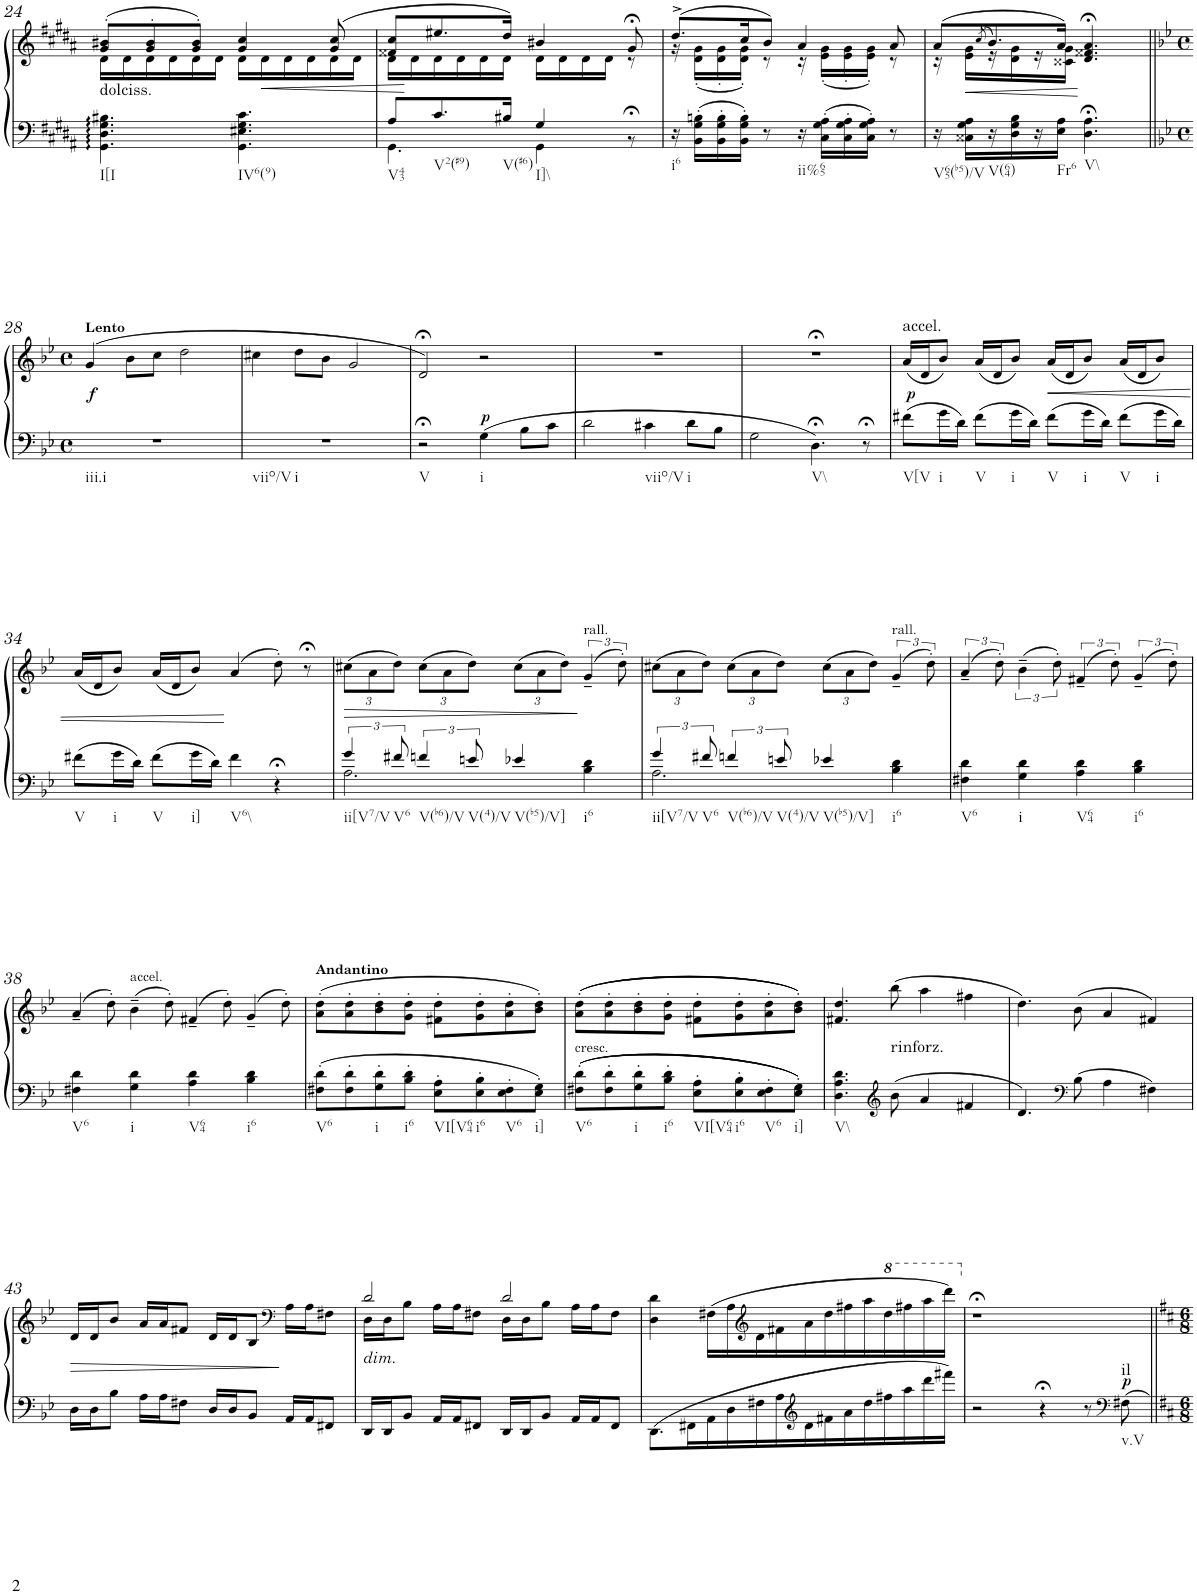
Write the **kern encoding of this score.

**kern	**kern	**dynam
*part1	*part1	*part1
*staff2	*staff1	*staff1/2
*I"Piano	*	*
*I'Pno.	*	*
!!LO:PB:g=z
*clefF4	*clefG2	*
*k[f#c#g#d#a#]	*k[f#c#g#d#a#]	*
*M6/8	*M6/8	*
=24	=24	=24
*	*^	*
!	!LO:TX:b:t=dolciss.	!	!
!LO:TX:b:t=I[I	!	!	!
4.GG#\ 4.D#\ 4.G#\ 4.B#X\	(8g#/' 8b#X/'L	16d#\LL	.
.	.	16d#\	.
.	8g#/' 8b#/'	16d#\	.
.	.	16d#\	.
.	8g#/' 8b#/'J)	16d#\	.
.	.	16d#\JJ	.
!LO:TX:b:t=IV6(9)	!	!	!
4.GG#\ 4.E#X\ 4.G#\ 4.c#\	4g#/ 4cc#/	16d#\LL	.
!	!	!	!LO:HP:b
.	.	16d#\	<
.	.	16d#\	.
.	.	16d#\	.
.	(8g#/ 8cc#/	16d#\	.
.	.	16d#\JJ	.
=25	=25	=25	=25
*^	*	*	*
!LO:TX:b:t=V43	!	!	!	!
8A#/L	4.GG#\	8f##X/ 8cc#/L	16d#\LL	.
.	.	.	16d#\	.
!LO:TX:b:t=V2(#9)	!	!	!	!
8.c#/	.	8.ee#X/	16d#\	.
.	.	.	16d#\	.
.	.	.	16d#\	.
!LO:TX:b:t=V(#6)	!	!	!	!
16B#X/Jk	.	16dd#/Jk)	16d#\JJ	.
!LO:TX:b:t=I]\\	!	!	!	!
4G#/	4GG#\	4b#X/	16d#\LL	.
.	.	.	16d#\	.
.	.	.	16d#\	.
.	.	.	16d#\JJ	.
8r;<yy	8r	8g#;</	8r	.
=26	=26	=26	=26	=26
!LO:TX:b:t=i6	!	!	!	!
*v	*v	*	*	*
16r	(8.dd#^/L	16r	.
16BB\' 16G#\' 16Bn\'LL	.	(16d#\' 16g#\'LL	.
16BB\' 16G#\' 16B\'	.	16d#\' 16g#\'	.
16BB\' 16G#\' 16B\'JJ	16cc#/K	16d#\' 16g#\'JJ)	.
8r	8b/J)	8r	.
!LO:TX:b:t=ii%65	!	!	!
16r	4a#/	16r	.
16C#\' 16G#\' 16A#\'LL	.	(16e\' 16g#\'LL	.
16C#\' 16G#\' 16A#\'	.	16e\' 16g#\'	.
16C#\' 16G#\' 16A#\'JJ	.	16e\' 16g#\'JJ)	.
8r	8a#/	8r	.
=27	=27	=27	=27
!LO:TX:b:t=V65(b5)/V	!	!	!
16r	(8a#/L	16r	.
!	!	!	!LO:HP:b
16C##X\ 16G#\ 16A#\LL	.	16e\ 16g#\LL	<
.	(8qcc#/	.	.
!LO:TX:b:t=V(64)	!	!	!
16r	8.b/)	16r	.
16D#\ 16G#\ 16B\	.	16d#\ 16g#\	.
16r	.	16r	.
!LO:TX:b:t=Fr6	!	!	!
16E\ 16A#\JJ	16a#/Jk)	16c##X\ 16g#\JJ	.
!LO:TX:b:t=V\\	!	!	!
4.D#\;< 4.A#\;<	4.d#/;< 4.f##X/;< 4.a#/;<	4.ryy	[
*	*v	*v	*
!!LO:LB:g=z
=28||	=28||	=28||
*k[b-e-]	*k[b-e-]	*
*M4/4	*M4/4	*
*met(c)	*met(c)	*
*	*^	*
!	!LO:TX:a:B:t=Lento	!	!
!LO:TX:b:t=iii.i	!	!	!
!	!	!	!LO:DY:b
*	*v	*v	*
1r	(4g/	f
.	8b-\L	.
.	8cc\J	.
.	2dd\	.
=29	=29	=29
!LO:TX:b:t=viio/V	!	!
!LO:TX:b:t=i	!	!
1r	4cc#X\	.
.	8dd\L	.
.	8b-\J	.
.	2g/	.
=30	=30	=30
!LO:TX:b:t=V	!	!
2r;<	2d;</)	.
!LO:TX:b:t=i	!	!
!	!	!LO:DY:a=2
4G\	2r	p
8B-\L	.	.
8c\J	.	.
=31	=31	=31
2d\	1r	.
!LO:TX:b:t=viio/V	!	!
4c#X\	.	.
!LO:TX:b:t=i	!	!
8d\L	.	.
8B-\J	.	.
=32	=32	=32
2G\	1r;<	.
!LO:TX:b:t=V\\	!	!
4.D;<\	.	.
8r;<	.	.
=33	=33	=33
!	!LO:TX:a:t=accel.	!
!LO:TX:b:t=V[V	!	!
!	!	!LO:DY:b
8f#X\L	(16a/LL	p
.	16d/J	.
!LO:TX:b:t=i	!	!
16g\L	8b-/J)	.
16d\JJ	.	.
!LO:TX:b:t=V	!	!
8f#\L	(16a/LL	.
.	16d/J	.
!LO:TX:b:t=i	!	!
16g\L	8b-/J)	.
16d\JJ	.	.
!LO:TX:b:t=V	!	!
!	!	!LO:HP:b
8f#\L	(16a/LL	<
.	16d/J	.
!LO:TX:b:t=i	!	!
16g\L	8b-/J)	.
16d\JJ	.	.
!LO:TX:b:t=V	!	!
8f#\L	(16a/LL	.
.	16d/J	.
!LO:TX:b:t=i	!	!
16g\L	8b-/J)	.
16d\JJ	.	.
!!LO:LB:g=z
=34	=34	=34
!LO:TX:b:t=V	!	!
8f#X\L	(16a/LL	.
.	16d/J	.
!LO:TX:b:t=i	!	!
16g\L	8b-/J)	.
16d\JJ	.	.
!LO:TX:b:t=V	!	!
8f#\L	(16a/LL	.
.	16d/J	.
!LO:TX:b:t=i]	!	!
16g\L	8b-/J)	.
16d\JJ	.	.
!LO:TX:b:t=V6\\	!	!
4f#\	(4a/	[
4r;<	8dd'\)	.
.	8r;<	.
=35	=35	=35
*^	*	*
*	*	*Xbrackettup	*
!LO:TX:b:t=ii[V7/V	!	!	!
!	!	!	!LO:HP:b
6g/	2.A\	(12cc#X\L	>
.	.	12a\	.
!LO:TX:b:t=V6	!	!	!
12f#X/	.	12dd\J)	.
!LO:TX:b:t=V(b6)/V	!	!	!
6fn/	.	(12cc#\L	.
.	.	12a\	.
!LO:TX:b:t=V(4)/V	!	!	!
12en/	.	12dd\J)	.
!LO:TX:b:t=V(b5)/V]	!	!	!
4e-X/	.	(12cc#\L	.
.	.	12a\	.
.	.	12dd\J)	.
*	*	*brackettup	*
!	!	!LO:TX:a:t=rall.	!
!LO:TX:b:t=i6	!	!	!
4B-\ 4d\	4ryy	(6g~/	[
.	.	12dd'\)	.
=36	=36	=36	=36
*	*	*Xbrackettup	*
!LO:TX:b:t=ii[V7/V	!	!	!
6g/	2.A\	(12cc#X\L	.
.	.	12a\	.
!LO:TX:b:t=V6	!	!	!
12f#X/	.	12dd\J)	.
!LO:TX:b:t=V(b6)/V	!	!	!
6fn/	.	(12cc#\L	.
.	.	12a\	.
!LO:TX:b:t=V(4)/V	!	!	!
12en/	.	12dd\J)	.
!LO:TX:b:t=V(b5)/V]	!	!	!
4e-X/	.	(12cc#\L	.
.	.	12a\	.
.	.	12dd\J)	.
*	*	*brackettup	*
!	!	!LO:TX:a:t=rall.	!
!LO:TX:b:t=i6	!	!	!
4B-\ 4d\	4ryy	(6g~/	.
.	.	12dd'\)	.
*v	*v	*	*
=37	=37	=37
!LO:TX:b:t=V6	!	!
4F#X\ 4d\	(6a~/	.
.	12dd'\)	.
!LO:TX:b:t=i	!	!
4G\ 4d\	(6b-~\	.
.	12dd'\)	.
!LO:TX:b:t=V64	!	!
4A\ 4d\	(6f#X~/	.
.	12dd'\)	.
!LO:TX:b:t=i6	!	!
4B-\ 4d\	(>6g~/	.
.	12dd'\)	.
!!LO:LB:g=z
=38	=38	=38
*	*Xtuplet	*
!LO:TX:b:t=V6	!	!
4F#X\ 4d\	(6a~/	.
.	12dd'\)	.
!	!LO:TX:a:t=accel.	!
!LO:TX:b:t=i	!	!
4G\ 4d\	(6b-~\	.
.	12dd'\)	.
!LO:TX:b:t=V64	!	!
4A\ 4d\	(6f#X~/	.
.	12dd'\)	.
!LO:TX:b:t=i6	!	!
4B-\ 4d\	(>6g~/	.
.	12dd'\)	.
=39	=39	=39
!	!LO:TX:a:B:t=Andantino	!
!LO:TX:b:t=V6	!	!
8F#X\' 8d\'L	(8a\' 8dd\'L	.
8F#\' 8d\'	8a\' 8dd\'	.
!LO:TX:b:t=i	!	!
8G\' 8d\'	8b-\' 8dd\'	.
!LO:TX:b:t=i6	!	!
8B-\' 8d\'J	8g\' 8dd\'J	.
!LO:TX:b:t=VI[V64	!	!
8E-\' 8A\'L	8f#X\' 8dd\'L	.
!LO:TX:b:t=i6	!	!
8E-\' 8B-\'	8g\' 8dd\'	.
!LO:TX:b:t=V6	!	!
8E-\' 8F#\'	8a\' 8dd\'	.
!LO:TX:b:t=i]	!	!
8E-\' 8G\'J	8b-\' 8dd\'J)	.
=40	=40	=40
!	!LO:TX:b:t=cresc.	!
!LO:TX:b:t=V6	!	!
8F#X\' 8d\'L	((8a\' 8dd\'L	.
8F#\' 8d\'	8a\' 8dd\'	.
!LO:TX:b:t=i	!	!
8G\' 8d\'	8b-\' 8dd\'	.
!LO:TX:b:t=i6	!	!
8B-\' 8d\'J	8g\' 8dd\'J	.
!LO:TX:b:t=VI[V64	!	!
8E-\' 8A\'L	8f#X\' 8dd\'L	.
!LO:TX:b:t=i6	!	!
8E-\' 8B-\'	8g\' 8dd\'	.
!LO:TX:b:t=V6	!	!
8E-\' 8F#\'	8a\' 8dd\'	.
!LO:TX:b:t=i]	!	!
8E-\' 8G\'J	8b-\' 8dd\'J))	.
=41	=41	=41
!LO:TX:b:t=V\\	!	!
4.D\ 4.A\ 4.d\	4.f#X/ 4.dd/	.
*clefG2	*	*
!	!LO:TX:b:t=rinforz.	!
8b-\	(8bb-\	.
4a/	4aa\	.
4f#X/	4ff#X\	.
=42	=42	=42
4.d/	4.dd\)	.
*clefF4	*	*
8B-\	(8b-\	.
4A\	4a/	.
4F#X\	4f#X/)	.
!!LO:LB:g=z
=43	=43	=43
16D\LL	16d/LL	.
16D\J	16d/J	.
8B-\J	8b-/J	.
16A\LL	16a/LL	.
16A\J	16a/J	.
8F#X\J	8f#X/J	.
16D/LL	16d/LL	.
16D/J	16d/J	.
8BB-/J	8B-/J	.
*	*clefF4	*
16AA/LL	16A\LL	]
16AA/J	16A\J	.
8FF#X/J	8F#X\J	.
=44	=44	=44
*	*^	*
!	!LO:TX:b:i:t=dim.	!	!
16DD/LL	2d/	16D\LL	.
16DD/J	.	16D\J	.
8BB-/J	.	8B-\J	.
16AA/LL	.	16A\LL	.
16AA/J	.	16A\J	.
8FF#X/J	.	8F#X\J	.
16DD/LL	2d/	16D\LL	.
16DD/J	.	16D\J	.
8BB-/J	.	8B-\J	.
16AA/LL	.	16A\LL	.
16AA/J	.	16A\J	.
8FF#/J	.	8F#\J	.
*	*v	*v	*
=45	=45	=45
8.DD\L	4D\ 4d\	.
16FF#X\L	.	.
16AA\	(16F#X\LL	.
16D\	16A\	.
*	*clefG2	*
16F#X\	16d\	.
16A\	16f#X\	.
*clefG2	*	*
16d\	16a\	.
16f#X\	16dd\	.
16a\	16ff#X\	.
16dd\	16aa\	.
*	*8va	*
16ff#X\	16ddd\	.
16aa\	16fff#X\	.
16ddd\	16aaa\	.
16fff#X\JJ	16dddd\JJ)	.
=46	=46	=46
*	*X8va	*
2r	1r;<	.
4r;<	.	.
8r	.	.
*clefF4	*	*
!LO:TX:a:t=il	!	!
!LO:TX:b:t=v.V	!	!
!	!	!LO:DY:a=2
8F#X\	.	p
=||	=||	=||
*-	*-	*-
